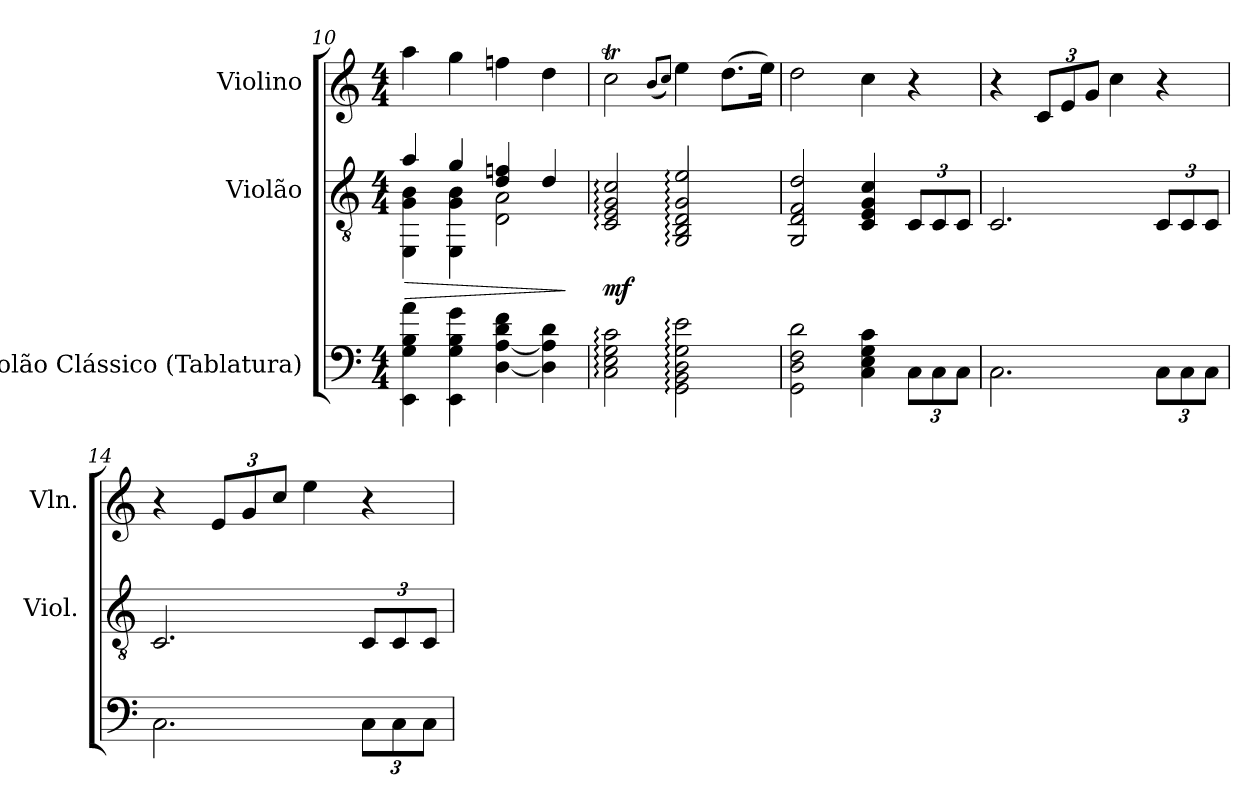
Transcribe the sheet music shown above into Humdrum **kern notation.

**kern	**kern	**dynam	**kern
*part3	*part2	*part2	*part1
*staff3	*staff2	*staff2	*staff1
*I"Violão Clássico (Tablatura)	*I"Violão	*	*I"Violino
*	*I'Viol.	*	*I'Vln.
*	*clefGv2	*	*clefG2
*k[]	*k[]	*	*k[]
*M4/4	*M4/4	*	*M4/4
=10	=10	=10	=10
!	!	!LO:HP:b	!
*	*^	*	*
4EE\ 4G\ 4B\ 4a\	4a/	4EE\ 4G\ 4B\	>	4aa\
4EE\ 4G\ 4B\ 4g\	4g/	4EE\ 4G\ 4B\	.	4gg\
[4D\ [4A\ 4d\ 4f\	4d/ 4fn/	2D\ 2A\	.	4ffn\
4D\] 4A\] 4d\	4d/	.	.	4dd\
*	*v	*v	*	*
.	.	]	.
=11	=11	=11	=11
!	!	!LO:DY:b	!
2C\: 2E\: 2G\: 2c\:	2C/: 2E/: 2G/: 2c/:	mf	2ccT\
.	.	.	(<8qb/L
.	.	.	8qcc/J)
2GG\: 2BB\: 2D\: 2G\: 2e\:	2GG/: 2BB/: 2D/: 2G/: 2e/:	.	4ee\
.	.	.	(>8.dd\L
.	.	.	16ee\Jk)
=12	=12	=12	=12
2GG\ 2D\ 2F\ 2d\	2GG/ 2D/ 2F/ 2d/	.	2dd\
4C\ 4E\ 4G\ 4c\	4C/ 4E/ 4G/ 4c/	.	4cc\
*Xbrackettup	*Xbrackettup	*	*
12C\L	12C/L	.	4r
12C\	12C/	.	.
12C\J	12C/J	.	.
!!LO:PB:g=z
=13	=13	=13	=13
2.C\	2.C/	.	4r
*	*	*	*Xbrackettup
.	.	.	12c/L
.	.	.	12e/
.	.	.	12g/J
.	.	.	4cc\
12C\L	12C/L	.	4r
12C\	12C/	.	.
12C\J	12C/J	.	.
=14	=14	=14	=14
2.C\	2.C/	.	4r
.	.	.	12e/L
.	.	.	12g/
.	.	.	12cc/J
.	.	.	4ee\
12C\L	12C/L	.	4r
12C\	12C/	.	.
12C\J	12C/J	.	.
=	=	=	=
*-	*-	*-	*-
